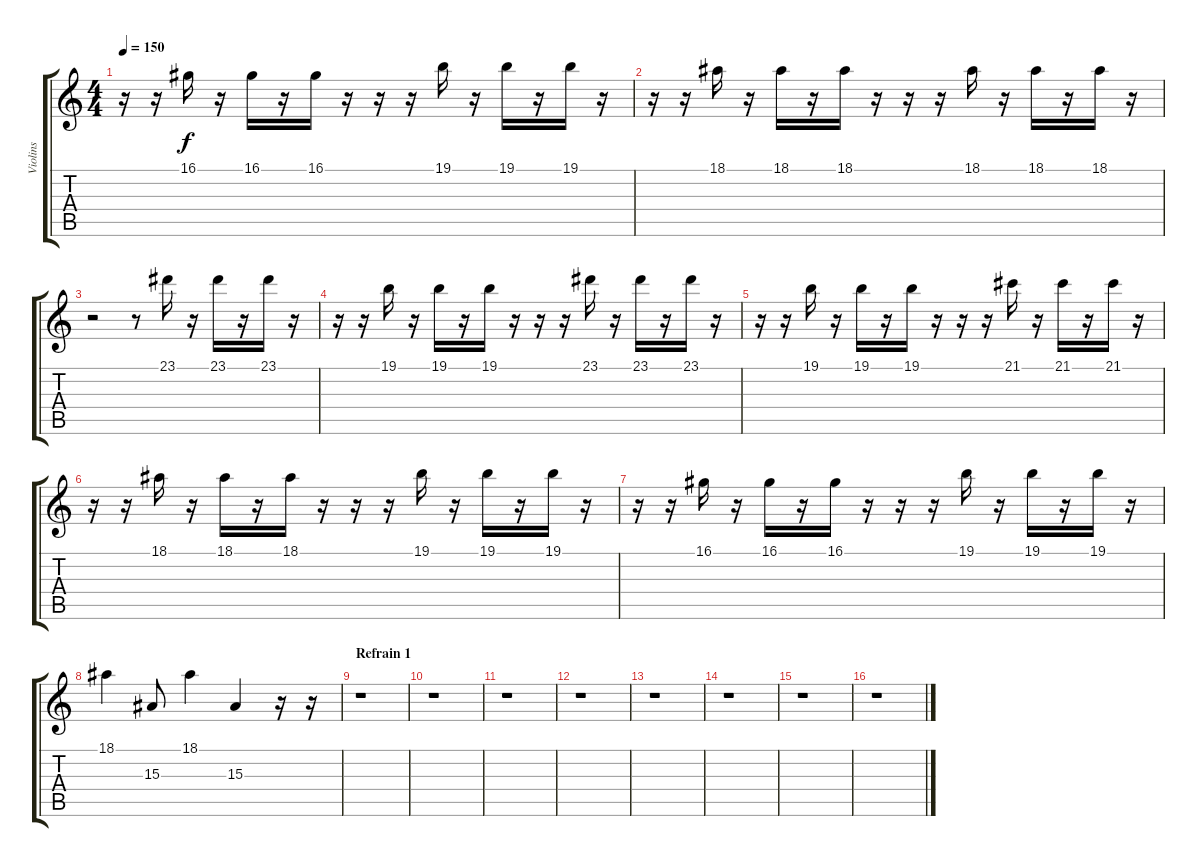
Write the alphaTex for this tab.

\track ("Violins" "Violins") {instrument stringensemble1}
\staff {score tabs}
\tuning (E4 B3 G3 D3 A2 E2) {hide}
\ts (4 4)
\tempo 150
\clef g2
\ks c
r.16{dy f} r.16 16.1.16 r.16 16.1.16 r.16 16.1.16 r.16 r.16 r.16 19.1.16 r.16 19.1.16 r.16 19.1.16 r.16 |
r.16 r.16 18.1.16 r.16 18.1.16 r.16 18.1.16 r.16 r.16 r.16 18.1.16 r.16 18.1.16 r.16 18.1.16 r.16 |
r.2 r.8 23.1.16 r.16 23.1.16 r.16 23.1.16 r.16 |
r.16 r.16 19.1.16 r.16 19.1.16 r.16 19.1.16 r.16 r.16 r.16 23.1.16 r.16 23.1.16 r.16 23.1.16 r.16 |
r.16 r.16 19.1.16 r.16 19.1.16 r.16 19.1.16 r.16 r.16 r.16 21.1.16 r.16 21.1.16 r.16 21.1.16 r.16 |
r.16 r.16 18.1.16 r.16 18.1.16 r.16 18.1.16 r.16 r.16 r.16 19.1.16 r.16 19.1.16 r.16 19.1.16 r.16 |
r.16 r.16 16.1.16 r.16 16.1.16 r.16 16.1.16 r.16 r.16 r.16 19.1.16 r.16 19.1.16 r.16 19.1.16 r.16 |
18.1.4 15.3.8 18.1.4 15.3.4 r.16 r.16 |
\section ("" "Refrain 1")
r.1 |
r.1 |
r.1 |
r.1 |
r.1 |
r.1 |
r.1 |
r.1
